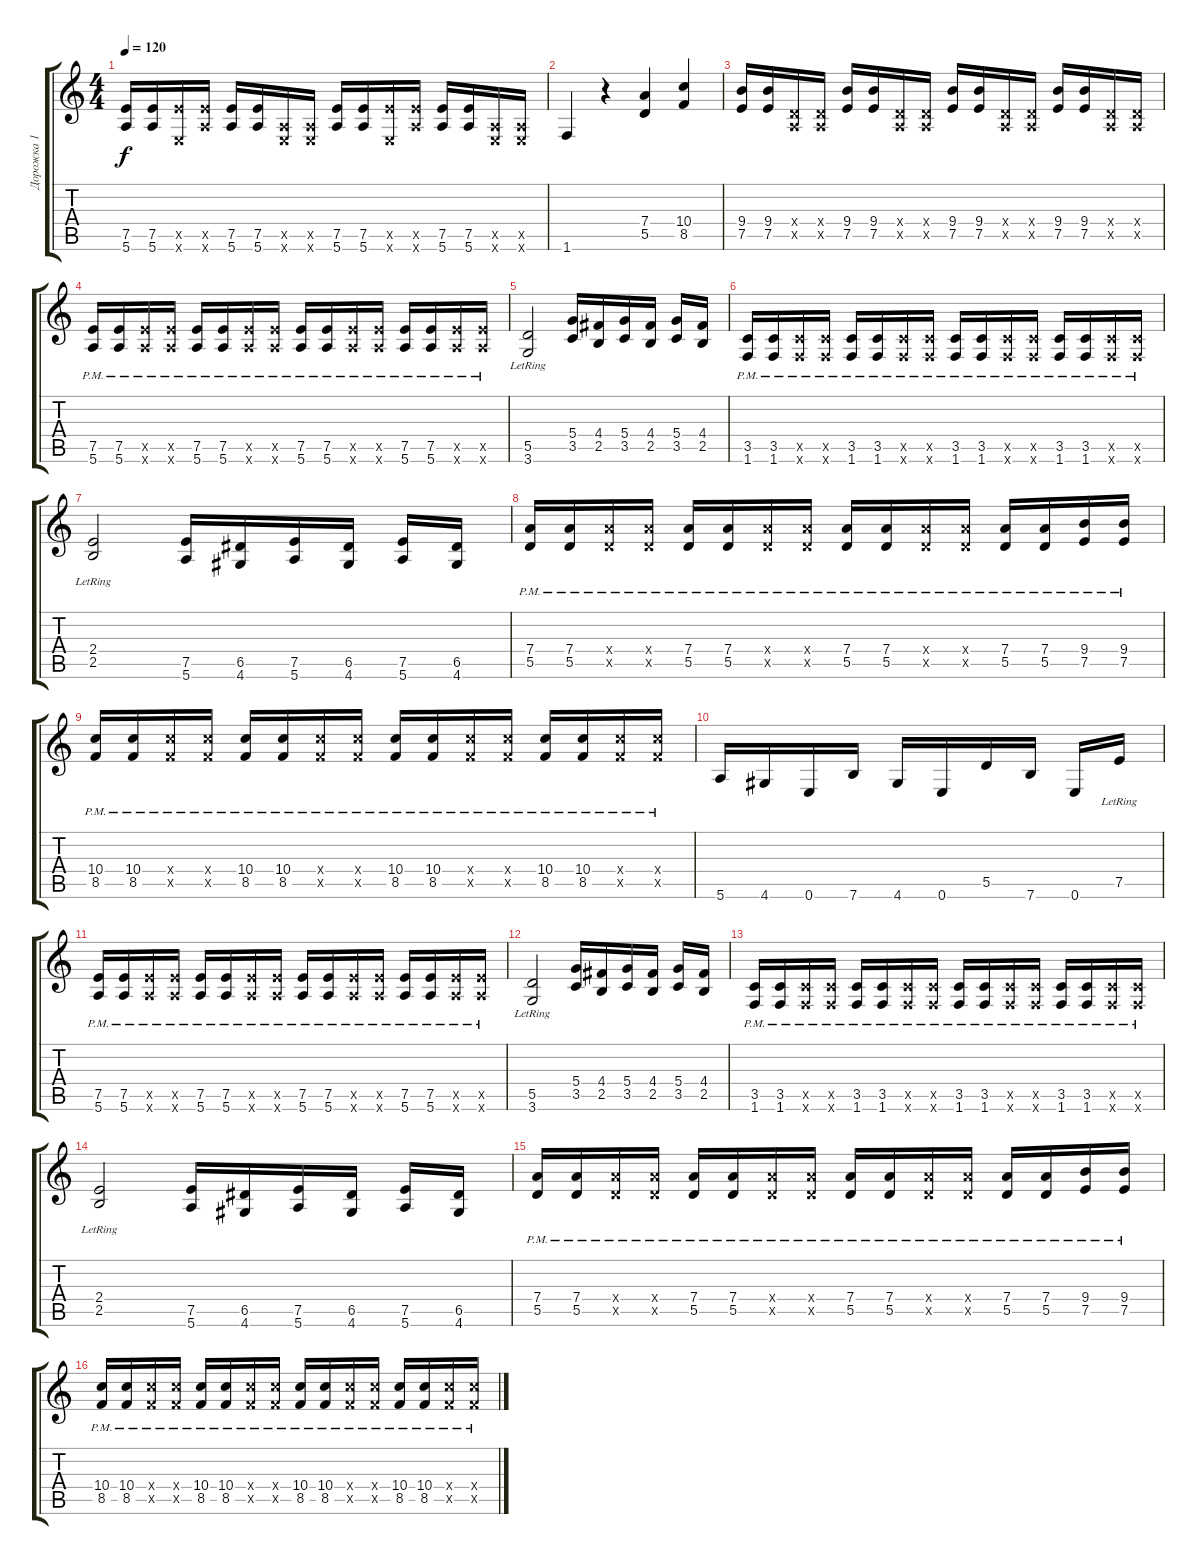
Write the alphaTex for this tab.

\track ("Дорожка 1" "Дорожка 1") {instrument distortionguitar}
\staff {score tabs}
\tuning (E4 B3 G3 D3 A2 E2) {hide}
\ts (4 4)
\tempo 120
\clef g2
\ks c
(7.5 5.6).16{dy f} (7.5 5.6).16 (7.5{x} 0.6{x}).16 (7.5{x} 5.6{x}).16 (7.5 5.6).16 (7.5 5.6).16 (0.5{x} 0.6{x}).16 (0.5{x} 0.6{x}).16 (7.5 5.6).16 (7.5 5.6).16 (7.5{x} 0.6{x}).16 (7.5{x} 5.6{x}).16 (7.5 5.6).16 (7.5 5.6).16 (0.5{x} 0.6{x}).16 (0.5{x} 0.6{x}).16 |
1.6.4 r.4 (7.4 5.5).4 (10.4 8.5).4 |
(9.4 7.5).16 (9.4 7.5).16 (0.4{x} 0.5{x}).16 (0.4{x} 0.5{x}).16 (9.4 7.5).16 (9.4 7.5).16 (0.4{x} 0.5{x}).16 (0.4{x} 0.5{x}).16 (9.4 7.5).16 (9.4 7.5).16 (0.4{x} 0.5{x}).16 (0.4{x} 0.5{x}).16 (9.4 7.5).16 (9.4 7.5).16 (0.4{x} 0.5{x}).16 (0.4{x} 0.5{x}).16 |
(7.5{pm} 5.6).16 (7.5{pm} 5.6).16 (7.5{pm x} 5.6{x}).16 (7.5{pm x} 5.6{x}).16 (7.5{pm} 5.6).16 (7.5{pm} 5.6).16 (7.5{pm x} 5.6{x}).16 (7.5{pm x} 5.6{x}).16 (7.5{pm} 5.6).16 (7.5{pm} 5.6).16 (7.5{pm x} 5.6{x}).16 (7.5{pm x} 5.6{x}).16 (7.5{pm} 5.6).16 (7.5{pm} 5.6).16 (7.5{pm x} 5.6{x}).16 (7.5{pm x} 5.6{x}).16 |
(5.5{lr} 3.6).2 (5.4 3.5).16 (4.4 2.5).16 (5.4 3.5).16 (4.4 2.5).16 (5.4 3.5).16 (4.4 2.5).16 |
(3.5{pm} 1.6).16 (3.5{pm} 1.6).16 (3.5{pm x} 1.6{x}).16 (3.5{pm x} 1.6{x}).16 (3.5{pm} 1.6).16 (3.5{pm} 1.6).16 (3.5{pm x} 1.6{x}).16 (3.5{pm x} 1.6{x}).16 (3.5{pm} 1.6).16 (3.5{pm} 1.6).16 (3.5{pm x} 1.6{x}).16 (3.5{pm x} 1.6{x}).16 (3.5{pm} 1.6).16 (3.5{pm} 1.6).16 (3.5{pm x} 1.6{x}).16 (3.5{pm x} 1.6{x}).16 |
(2.4{lr} 2.5).2 (7.5 5.6).16 (6.5 4.6).16 (7.5 5.6).16 (6.5 4.6).16 (7.5 5.6).16 (6.5 4.6).16 |
(7.4{pm} 5.5).16 (7.4 5.5{pm}).16 (7.4{x} 5.5{pm x}).16 (7.4{x} 5.5{pm x}).16 (7.4 5.5{pm}).16 (7.4 5.5{pm}).16 (7.4{x} 5.5{pm x}).16 (7.4{x} 5.5{pm x}).16 (7.4 5.5{pm}).16 (7.4 5.5{pm}).16 (7.4{x} 5.5{pm x}).16 (7.4{x} 5.5{pm x}).16 (7.4 5.5{pm}).16 (7.4 5.5{pm}).16 (9.4 7.5{pm}).16 (9.4 7.5{pm}).16 |
(10.4 8.5{pm}).16 (10.4 8.5{pm}).16 (10.4{x} 8.5{pm x}).16 (10.4{x} 8.5{pm x}).16 (10.4 8.5{pm}).16 (10.4 8.5{pm}).16 (10.4{x} 8.5{pm x}).16 (10.4{x} 8.5{pm x}).16 (10.4 8.5{pm}).16 (10.4 8.5{pm}).16 (10.4{x} 8.5{pm x}).16 (10.4{x} 8.5{pm x}).16 (10.4 8.5{pm}).16 (10.4 8.5{pm}).16 (10.4{x} 8.5{pm x}).16 (10.4{x} 8.5{pm x}).16 |
5.6.16 4.6.16 0.6.16 7.6.16 4.6.16 0.6.16 5.5.16 7.6.16 0.6.16 7.5{lr}.16 |
(7.5{pm} 5.6).16 (7.5{pm} 5.6).16 (7.5{pm x} 5.6{x}).16 (7.5{pm x} 5.6{x}).16 (7.5{pm} 5.6).16 (7.5{pm} 5.6).16 (7.5{pm x} 5.6{x}).16 (7.5{pm x} 5.6{x}).16 (7.5{pm} 5.6).16 (7.5{pm} 5.6).16 (7.5{pm x} 5.6{x}).16 (7.5{pm x} 5.6{x}).16 (7.5{pm} 5.6).16 (7.5{pm} 5.6).16 (7.5{pm x} 5.6{x}).16 (7.5{pm x} 5.6{x}).16 |
(5.5{lr} 3.6).2 (5.4 3.5).16 (4.4 2.5).16 (5.4 3.5).16 (4.4 2.5).16 (5.4 3.5).16 (4.4 2.5).16 |
(3.5{pm} 1.6).16 (3.5{pm} 1.6).16 (3.5{pm x} 1.6{x}).16 (3.5{pm x} 1.6{x}).16 (3.5{pm} 1.6).16 (3.5{pm} 1.6).16 (3.5{pm x} 1.6{x}).16 (3.5{pm x} 1.6{x}).16 (3.5{pm} 1.6).16 (3.5{pm} 1.6).16 (3.5{pm x} 1.6{x}).16 (3.5{pm x} 1.6{x}).16 (3.5{pm} 1.6).16 (3.5{pm} 1.6).16 (3.5{pm x} 1.6{x}).16 (3.5{pm x} 1.6{x}).16 |
(2.4{lr} 2.5).2 (7.5 5.6).16 (6.5 4.6).16 (7.5 5.6).16 (6.5 4.6).16 (7.5 5.6).16 (6.5 4.6).16 |
(7.4{pm} 5.5).16 (7.4 5.5{pm}).16 (7.4{x} 5.5{pm x}).16 (7.4{x} 5.5{pm x}).16 (7.4 5.5{pm}).16 (7.4 5.5{pm}).16 (7.4{x} 5.5{pm x}).16 (7.4{x} 5.5{pm x}).16 (7.4 5.5{pm}).16 (7.4 5.5{pm}).16 (7.4{x} 5.5{pm x}).16 (7.4{x} 5.5{pm x}).16 (7.4 5.5{pm}).16 (7.4 5.5{pm}).16 (9.4 7.5{pm}).16 (9.4 7.5{pm}).16 |
(10.4 8.5{pm}).16 (10.4 8.5{pm}).16 (10.4{x} 8.5{pm x}).16 (10.4{x} 8.5{pm x}).16 (10.4 8.5{pm}).16 (10.4 8.5{pm}).16 (10.4{x} 8.5{pm x}).16 (10.4{x} 8.5{pm x}).16 (10.4 8.5{pm}).16 (10.4 8.5{pm}).16 (10.4{x} 8.5{pm x}).16 (10.4{x} 8.5{pm x}).16 (10.4 8.5{pm}).16 (10.4 8.5{pm}).16 (10.4{x} 8.5{pm x}).16 (10.4{x} 8.5{pm x}).16
